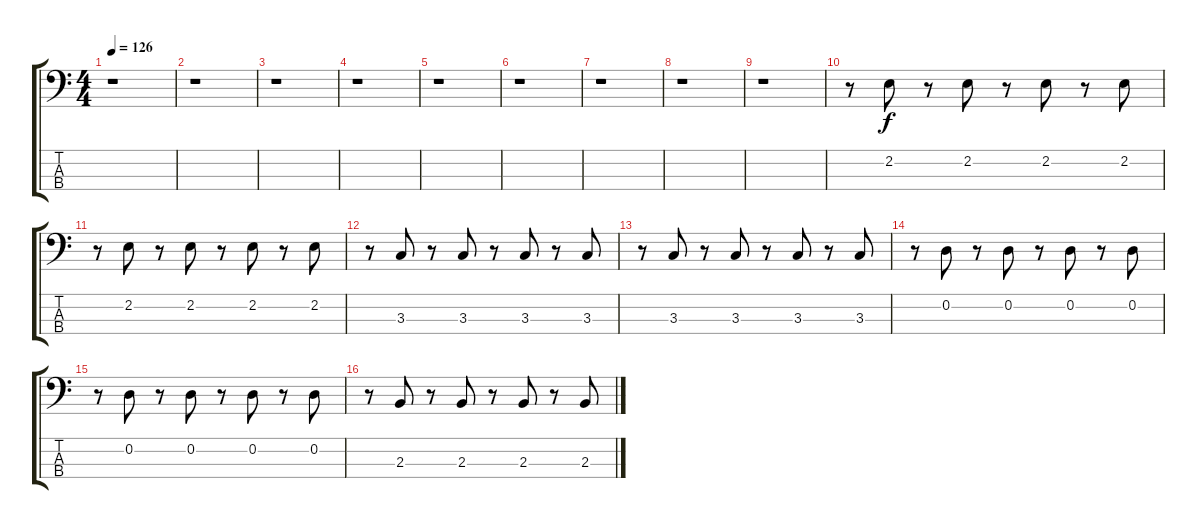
\track "" {instrument synthbass1}
\staff {score tabs}
\tuning (G2 D2 A1 E1) {hide}
\ts (4 4)
\tempo 126
\clef f4
\ks c
r.1{dy f} |
r.1 |
r.1 |
r.1 |
r.1 |
r.1 |
r.1 |
r.1 |
r.1 |
r.8 2.2.8 r.8 2.2.8 r.8 2.2.8 r.8 2.2.8 |
r.8 2.2.8 r.8 2.2.8 r.8 2.2.8 r.8 2.2.8 |
r.8 3.3.8 r.8 3.3.8 r.8 3.3.8 r.8 3.3.8 |
r.8 3.3.8 r.8 3.3.8 r.8 3.3.8 r.8 3.3.8 |
r.8 0.2.8 r.8 0.2.8 r.8 0.2.8 r.8 0.2.8 |
r.8 0.2.8 r.8 0.2.8 r.8 0.2.8 r.8 0.2.8 |
r.8 2.3.8 r.8 2.3.8 r.8 2.3.8 r.8 2.3.8
